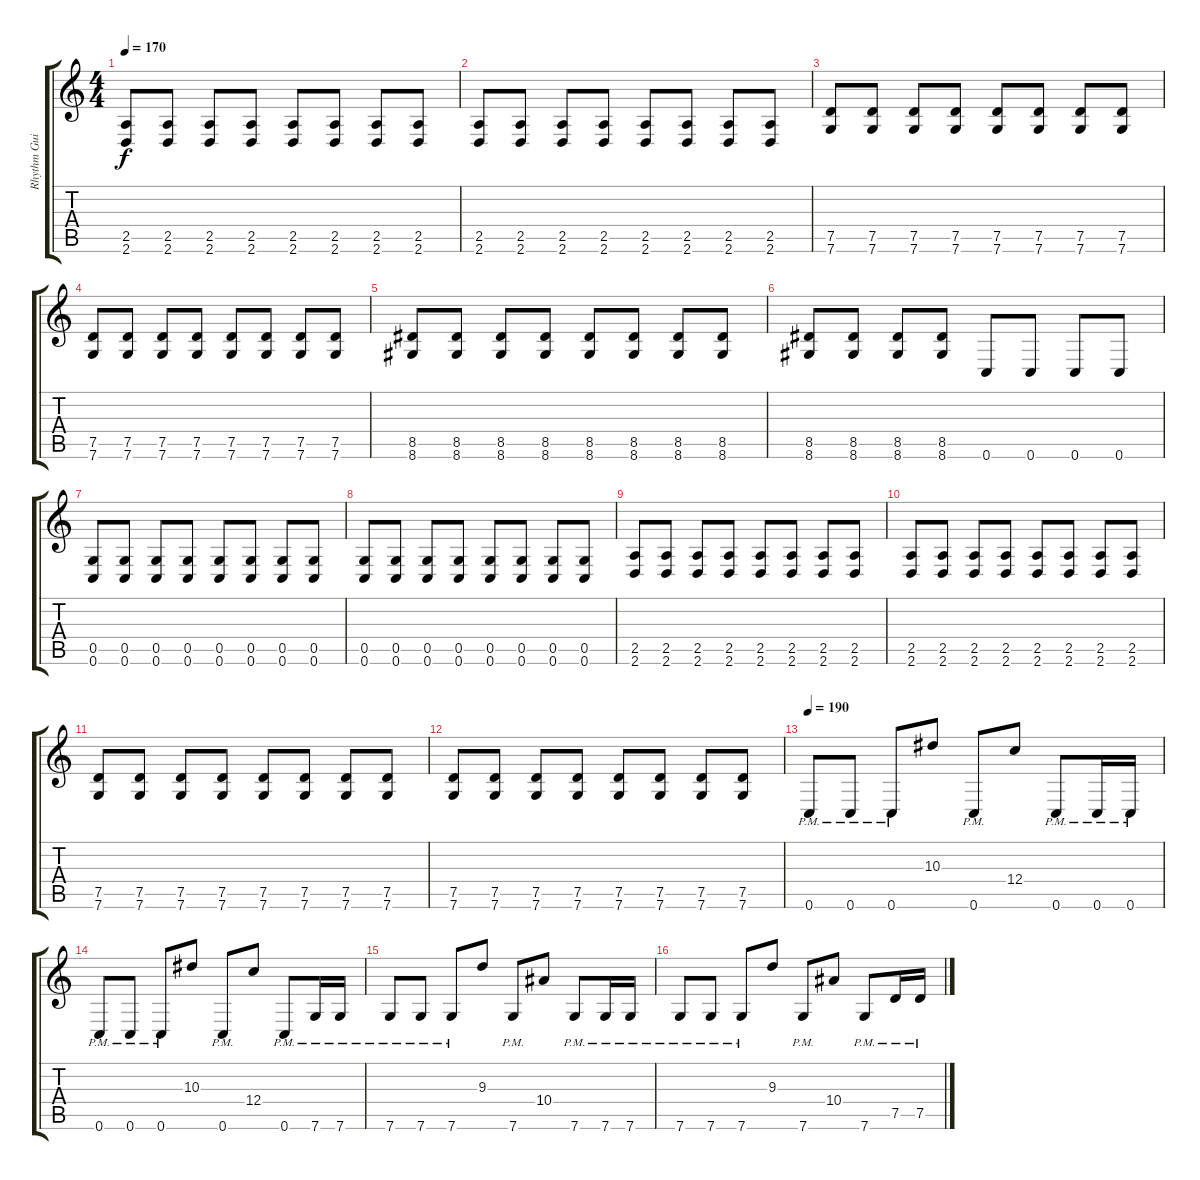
\track ("Rhythm Guitar" "Rhythm Gui") {instrument distortionguitar}
\staff {score tabs}
\tuning (D4 A3 F3 C3 G2 C2) {hide}
\ts (4 4)
\tempo 170
\clef g2
\ks c
(2.5 2.6).8{dy f} (2.5 2.6).8 (2.5 2.6).8 (2.5 2.6).8 (2.5 2.6).8 (2.5 2.6).8 (2.5 2.6).8 (2.5 2.6).8 |
(2.5 2.6).8 (2.5 2.6).8 (2.5 2.6).8 (2.5 2.6).8 (2.5 2.6).8 (2.5 2.6).8 (2.5 2.6).8 (2.5 2.6).8 |
(7.5 7.6).8 (7.5 7.6).8 (7.5 7.6).8 (7.5 7.6).8 (7.5 7.6).8 (7.5 7.6).8 (7.5 7.6).8 (7.5 7.6).8 |
(7.5 7.6).8 (7.5 7.6).8 (7.5 7.6).8 (7.5 7.6).8 (7.5 7.6).8 (7.5 7.6).8 (7.5 7.6).8 (7.5 7.6).8 |
(8.5 8.6).8 (8.5 8.6).8 (8.5 8.6).8 (8.5 8.6).8 (8.5 8.6).8 (8.5 8.6).8 (8.5 8.6).8 (8.5 8.6).8 |
(8.5 8.6).8 (8.5 8.6).8 (8.5 8.6).8 (8.5 8.6).8 0.6.8 0.6.8 0.6.8 0.6.8 |
(0.5 0.6).8 (0.5 0.6).8 (0.5 0.6).8 (0.5 0.6).8 (0.5 0.6).8 (0.5 0.6).8 (0.5 0.6).8 (0.5 0.6).8 |
(0.5 0.6).8 (0.5 0.6).8 (0.5 0.6).8 (0.5 0.6).8 (0.5 0.6).8 (0.5 0.6).8 (0.5 0.6).8 (0.5 0.6).8 |
(2.5 2.6).8 (2.5 2.6).8 (2.5 2.6).8 (2.5 2.6).8 (2.5 2.6).8 (2.5 2.6).8 (2.5 2.6).8 (2.5 2.6).8 |
(2.5 2.6).8 (2.5 2.6).8 (2.5 2.6).8 (2.5 2.6).8 (2.5 2.6).8 (2.5 2.6).8 (2.5 2.6).8 (2.5 2.6).8 |
(7.5 7.6).8 (7.5 7.6).8 (7.5 7.6).8 (7.5 7.6).8 (7.5 7.6).8 (7.5 7.6).8 (7.5 7.6).8 (7.5 7.6).8 |
(7.5 7.6).8 (7.5 7.6).8 (7.5 7.6).8 (7.5 7.6).8 (7.5 7.6).8 (7.5 7.6).8 (7.5 7.6).8 (7.5 7.6).8 |
\tempo 190
0.6{pm}.8 0.6{pm}.8 0.6{pm}.8 10.3.8 0.6{pm}.8 12.4.8 0.6{pm}.8 0.6{pm}.16 0.6{pm}.16 |
0.6{pm}.8 0.6{pm}.8 0.6{pm}.8 10.3.8 0.6{pm}.8 12.4.8 0.6{pm}.8 7.6{pm}.16 7.6{pm}.16 |
7.6{pm}.8 7.6{pm}.8 7.6{pm}.8 9.3.8 7.6{pm}.8 10.4.8 7.6{pm}.8 7.6{pm}.16 7.6{pm}.16 |
7.6{pm}.8 7.6{pm}.8 7.6{pm}.8 9.3.8 7.6{pm}.8 10.4.8 7.6{pm}.8 7.5{pm}.16 7.5{pm}.16
